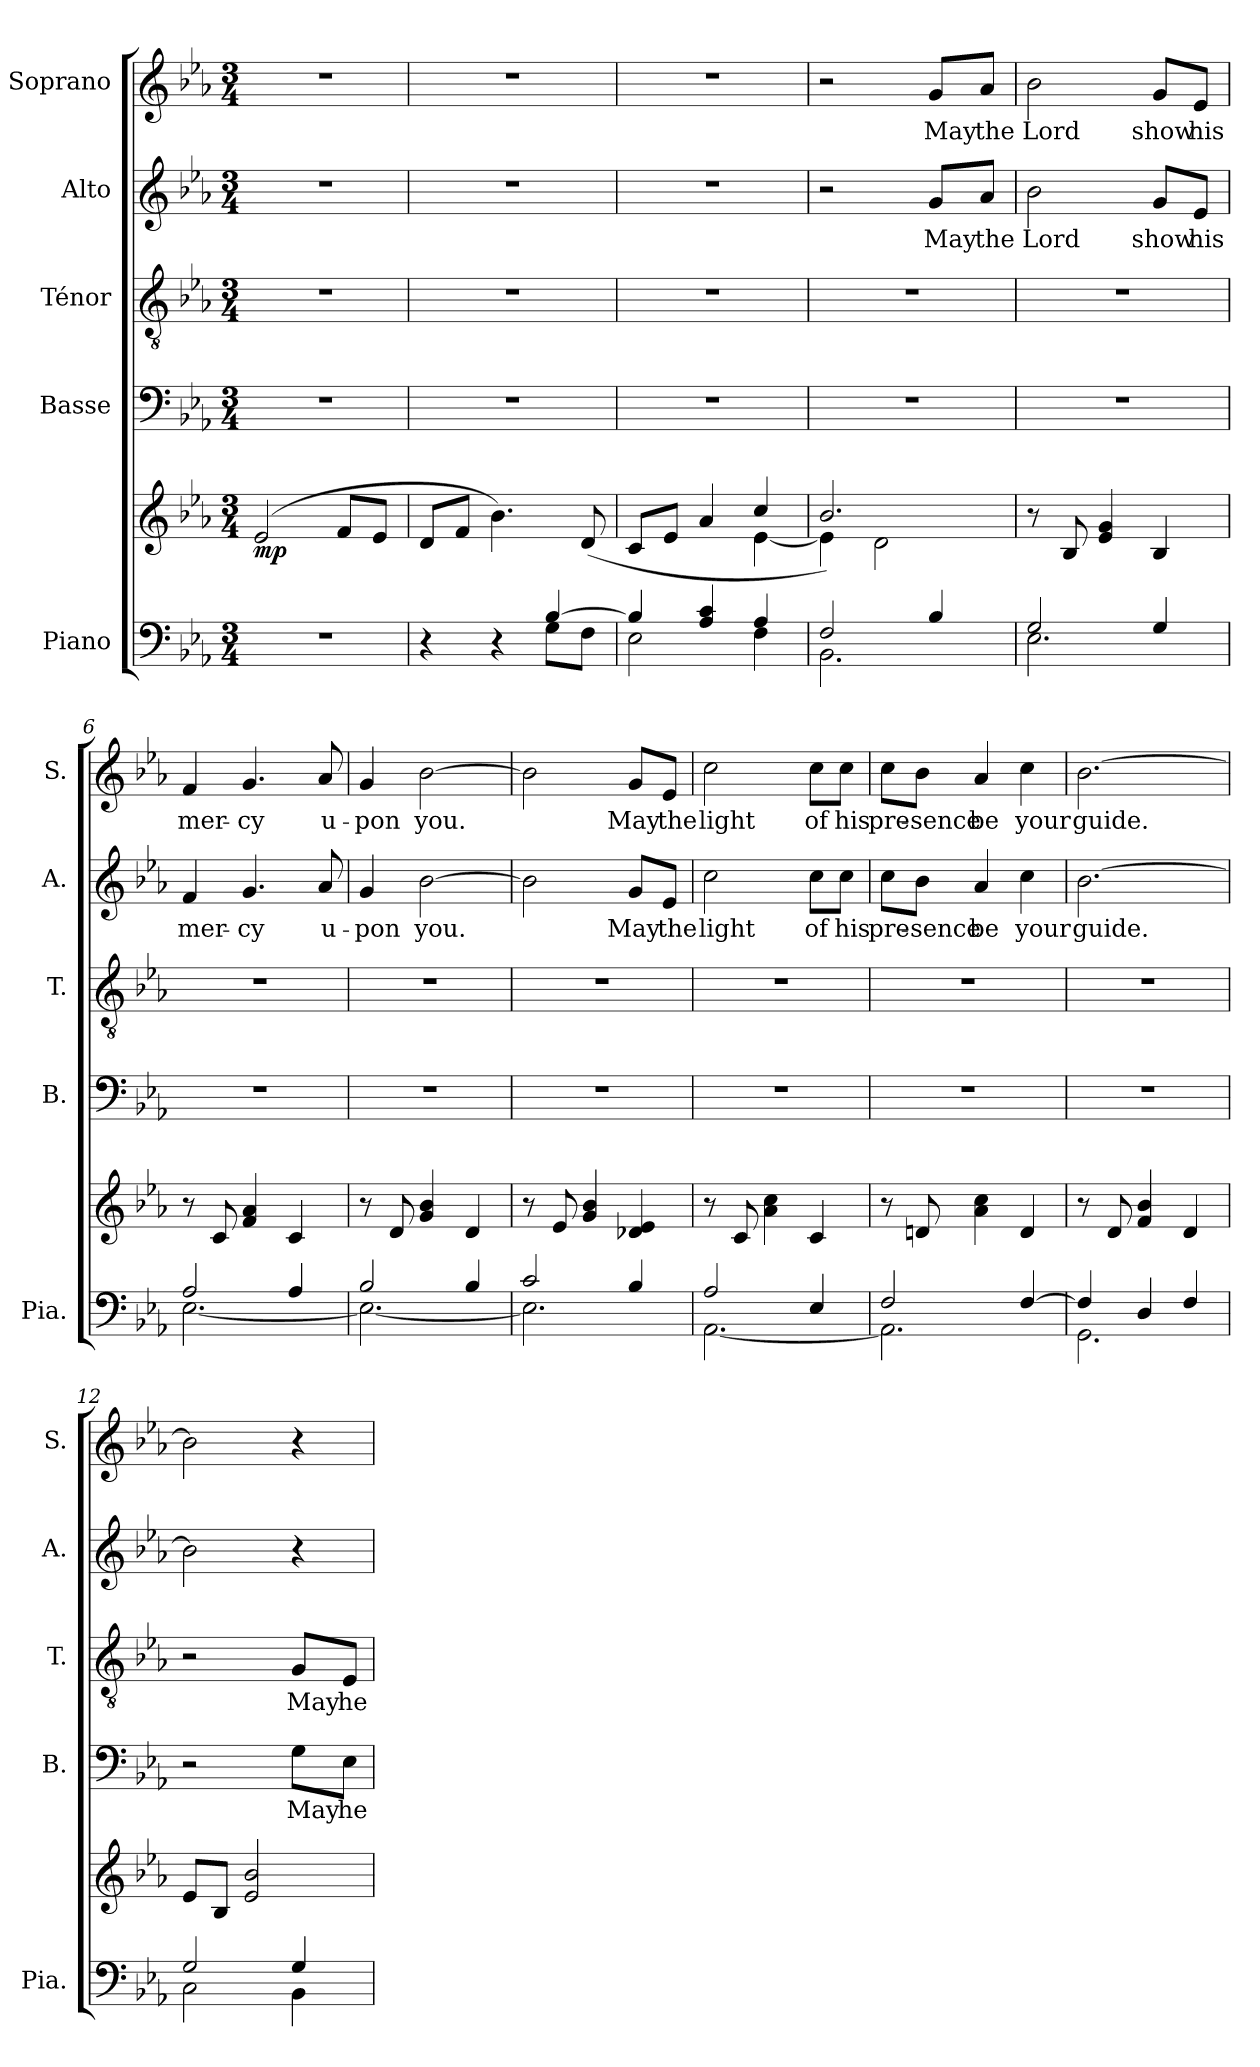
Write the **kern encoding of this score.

**kern	**kern	**dynam	**kern	**text	**kern	**text	**kern	**text	**kern	**text
*part5	*part5	*part5	*part4	*part4	*part3	*part3	*part2	*part2	*part1	*part1
*staff6	*staff5	*staff5/6	*staff4	*staff4	*staff3	*staff3	*staff2	*staff2	*staff1	*staff1
*I"Piano	*	*	*I"Basse	*	*I"Ténor	*	*I"Alto	*	*I"Soprano	*
*I'Pia.	*	*	*I'B.	*	*I'T.	*	*I'A.	*	*I'S.	*
*clefF4	*clefG2	*	*clefF4	*	*clefGv2	*	*clefG2	*	*clefG2	*
*k[b-e-a-]	*k[b-e-a-]	*	*k[b-e-a-]	*	*k[b-e-a-]	*	*k[b-e-a-]	*	*k[b-e-a-]	*
*M3/4	*M3/4	*	*M3/4	*	*M3/4	*	*M3/4	*	*M3/4	*
*MM92	*MM92	*	*MM92	*	*MM92	*	*MM92	*	*MM92	*
=1	=1	=1	=1	=1	=1	=1	=1	=1	=1	=1
!	!	!LO:DY:b	!	!	!	!	!	!	!	!
2.r	(2e-/	mp	2.r	.	2.r	.	2.r	.	2.r	.
.	8f/L	.	.	.	.	.	.	.	.	.
.	8e-/J	.	.	.	.	.	.	.	.	.
=2	=2	=2	=2	=2	=2	=2	=2	=2	=2	=2
*^	*	*	*	*	*	*	*	*	*	*
4r	2ryy	8d/L	.	2.r	.	2.r	.	2.r	.	2.r	.
.	.	8f/J	.	.	.	.	.	.	.	.	.
4r	.	4.b-\)	.	.	.	.	.	.	.	.	.
[4B-/	8G\L	.	.	.	.	.	.	.	.	.	.
.	8F\J	(8d/	.	.	.	.	.	.	.	.	.
=3	=3	=3	=3	=3	=3	=3	=3	=3	=3	=3	=3
*	*	*^	*	*	*	*	*	*	*	*	*
4B-/]	2E-\	8c/L	2ryy	.	2.r	.	2.r	.	2.r	.	2.r	.
.	.	8e-/J	.	.	.	.	.	.	.	.	.	.
4A-/ 4c/	.	4a-/	.	.	.	.	.	.	.	.	.	.
4A-/	4F\	4cc/	[4e-\	.	.	.	.	.	.	.	.	.
=4	=4	=4	=4	=4	=4	=4	=4	=4	=4	=4	=4	=4
2F/	2.BB-\	2.b-/)	4e-\]	.	2.r	.	2.r	.	2r	.	2r	.
.	.	.	2d\	.	.	.	.	.	.	.	.	.
!	!	!	!	!	!	!	!	!	!	!LO:LY:b	!	!LO:LY:b
4B-/	.	.	.	.	.	.	.	.	8g/L	May	8g/L	May
!	!	!	!	!	!	!	!	!	!	!LO:LY:b	!	!LO:LY:b
.	.	.	.	.	.	.	.	.	8a-/J	the	8a-/J	the
*	*	*v	*v	*	*	*	*	*	*	*	*	*
!!LO:LB:g=z
=5	=5	=5	=5	=5	=5	=5	=5	=5	=5	=5	=5
!	!	!	!	!	!	!	!	!	!LO:LY:b	!	!LO:LY:b
2G/	2.E-\	8r	.	2.r	.	2.r	.	2b-\	Lord	2b-\	Lord
.	.	8B-/	.	.	.	.	.	.	.	.	.
.	.	4e-/ 4g/	.	.	.	.	.	.	.	.	.
!	!	!	!	!	!	!	!	!	!LO:LY:b	!	!LO:LY:b
4G/	.	4B-/	.	.	.	.	.	8g/L	show	8g/L	show
!	!	!	!	!	!	!	!	!	!LO:LY:b	!	!LO:LY:b
.	.	.	.	.	.	.	.	8e-/J	his	8e-/J	his
=6	=6	=6	=6	=6	=6	=6	=6	=6	=6	=6	=6
!	!	!	!	!	!	!	!	!	!LO:LY:b	!	!LO:LY:b
2A-/	[2.E-\	8r	.	2.r	.	2.r	.	4f/	mer-	4f/	mer-
.	.	8c/	.	.	.	.	.	.	.	.	.
!	!	!	!	!	!	!	!	!	!LO:LY:b	!	!LO:LY:b
.	.	4f/ 4a-/	.	.	.	.	.	4.g/	-cy	4.g/	-cy
4A-/	.	4c/	.	.	.	.	.	.	.	.	.
!	!	!	!	!	!	!	!	!	!LO:LY:b	!	!LO:LY:b
.	.	.	.	.	.	.	.	8a-/	u-	8a-/	u-
=7	=7	=7	=7	=7	=7	=7	=7	=7	=7	=7	=7
!	!	!	!	!	!	!	!	!	!LO:LY:b	!	!LO:LY:b
2B-/	2.E-\_	8r	.	2.r	.	2.r	.	4g/	-pon	4g/	-pon
.	.	8d/	.	.	.	.	.	.	.	.	.
!	!	!	!	!	!	!	!	!	!LO:LY:b	!	!LO:LY:b
.	.	4g/ 4b-/	.	.	.	.	.	[2b-\	you.	[2b-\	you.
4B-/	.	4d/	.	.	.	.	.	.	.	.	.
=8	=8	=8	=8	=8	=8	=8	=8	=8	=8	=8	=8
2c/	2.E-\]	8r	.	2.r	.	2.r	.	2b-\]	.	2b-\]	.
.	.	8e-/	.	.	.	.	.	.	.	.	.
.	.	4g/ 4b-/	.	.	.	.	.	.	.	.	.
!	!	!	!	!	!	!	!	!	!LO:LY:b	!	!LO:LY:b
4B-/	.	4d-X/ 4e-/	.	.	.	.	.	8g/L	May	8g/L	May
!	!	!	!	!	!	!	!	!	!LO:LY:b	!	!LO:LY:b
.	.	.	.	.	.	.	.	8e-/J	the	8e-/J	the
=9	=9	=9	=9	=9	=9	=9	=9	=9	=9	=9	=9
!	!	!	!	!	!	!	!	!	!LO:LY:b	!	!LO:LY:b
2A-/	[2.AA-\	8r	.	2.r	.	2.r	.	2cc\	light	2cc\	light
.	.	8c/	.	.	.	.	.	.	.	.	.
.	.	4a-\ 4cc\	.	.	.	.	.	.	.	.	.
!	!	!	!	!	!	!	!	!	!LO:LY:b	!	!LO:LY:b
4E-/	.	4c/	.	.	.	.	.	8cc\L	of	8cc\L	of
!	!	!	!	!	!	!	!	!	!LO:LY:b	!	!LO:LY:b
.	.	.	.	.	.	.	.	8cc\J	his	8cc\J	his
!!LO:PB:g=z
=10	=10	=10	=10	=10	=10	=10	=10	=10	=10	=10	=10
!	!	!	!	!	!	!	!	!	!LO:LY:b	!	!LO:LY:b
2F/	2.AA-\]	8r	.	2.r	.	2.r	.	8cc\L	pre-	8cc\L	pre-
!	!	!	!	!	!	!	!	!	!LO:LY:b	!	!LO:LY:b
.	.	8dn/	.	.	.	.	.	8b-\J	-sence	8b-\J	-sence
!	!	!	!	!	!	!	!	!	!LO:LY:b	!	!LO:LY:b
.	.	4a-\ 4cc\	.	.	.	.	.	4a-/	be	4a-/	be
!	!	!	!	!	!	!	!	!	!LO:LY:b	!	!LO:LY:b
[4F/	.	4d/	.	.	.	.	.	4cc\	your	4cc\	your
=11	=11	=11	=11	=11	=11	=11	=11	=11	=11	=11	=11
!	!	!	!	!	!	!	!	!	!LO:LY:b	!	!LO:LY:b
4F/]	2.GG\	8r	.	2.r	.	2.r	.	[2.b-\	guide.	[2.b-\	guide.
.	.	8d/	.	.	.	.	.	.	.	.	.
4D/	.	4f/ 4b-/	.	.	.	.	.	.	.	.	.
4F/	.	4d/	.	.	.	.	.	.	.	.	.
=12	=12	=12	=12	=12	=12	=12	=12	=12	=12	=12	=12
2G/	2C\	8e-/L	.	2r	.	2r	.	2b-\]	.	2b-\]	.
.	.	8B-/J	.	.	.	.	.	.	.	.	.
.	.	2e-/ 2b-/	.	.	.	.	.	.	.	.	.
!	!	!	!	!	!LO:LY:b	!	!LO:LY:b	!	!	!	!
4G/	4BB-\	.	.	8G\L	May	8G/L	May	4r	.	4r	.
!	!	!	!	!	!LO:LY:b	!	!LO:LY:b	!	!	!	!
.	.	.	.	8E-\J	he	8E-/J	he	.	.	.	.
*v	*v	*	*	*	*	*	*	*	*	*	*
=	=	=	=	=	=	=	=	=	=	=
*-	*-	*-	*-	*-	*-	*-	*-	*-	*-	*-
